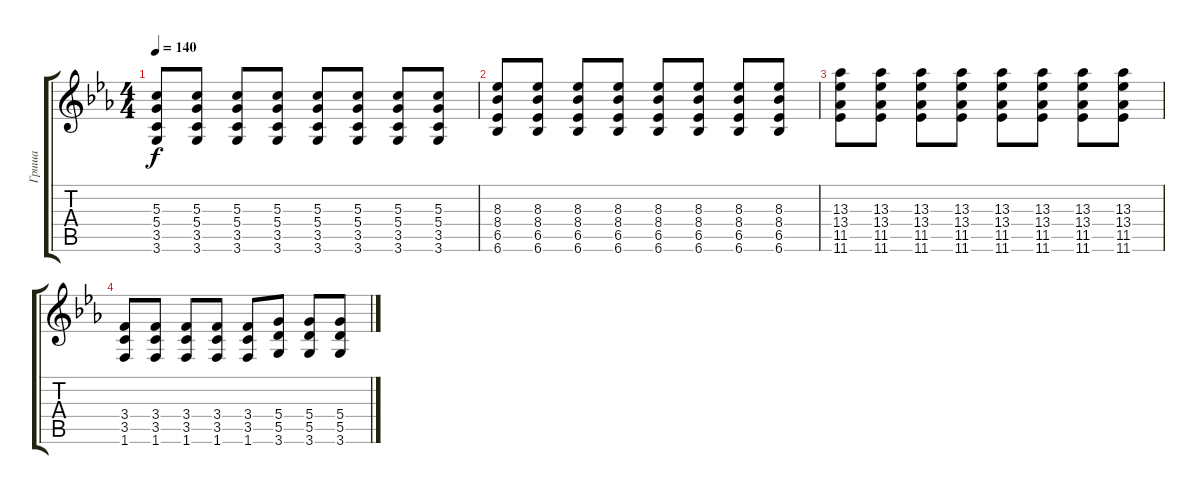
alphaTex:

\track ("Гриша" "Гриша") {instrument distortionguitar}
\staff {score tabs}
\tuning (E4 B3 G3 D3 A2 E2) {hide}
\ts (4 4)
\tempo 140
\clef g2
\ks eb
(5.3 5.4 3.5 3.6).8{dy f} (5.3 5.4 3.5 3.6).8 (5.3 5.4 3.5 3.6).8 (5.3 5.4 3.5 3.6).8 (5.3 5.4 3.5 3.6).8 (5.3 5.4 3.5 3.6).8 (5.3 5.4 3.5 3.6).8 (5.3 5.4 3.5 3.6).8 |
(8.3 8.4 6.5 6.6).8 (8.3 8.4 6.5 6.6).8 (8.3 8.4 6.5 6.6).8 (8.3 8.4 6.5 6.6).8 (8.3 8.4 6.5 6.6).8 (8.3 8.4 6.5 6.6).8 (8.3 8.4 6.5 6.6).8 (8.3 8.4 6.5 6.6).8 |
(13.3 13.4 11.5 11.6).8 (13.3 13.4 11.5 11.6).8 (13.3 13.4 11.5 11.6).8 (13.3 13.4 11.5 11.6).8 (13.3 13.4 11.5 11.6).8 (13.3 13.4 11.5 11.6).8 (13.3 13.4 11.5 11.6).8 (13.3 13.4 11.5 11.6).8 |
(3.4 3.5 1.6).8 (3.4 3.5 1.6).8 (3.4 3.5 1.6).8 (3.4 3.5 1.6).8 (3.4 3.5 1.6).8 (5.4 5.5 3.6).8 (5.4 5.5 3.6).8 (5.4 5.5 3.6).8
